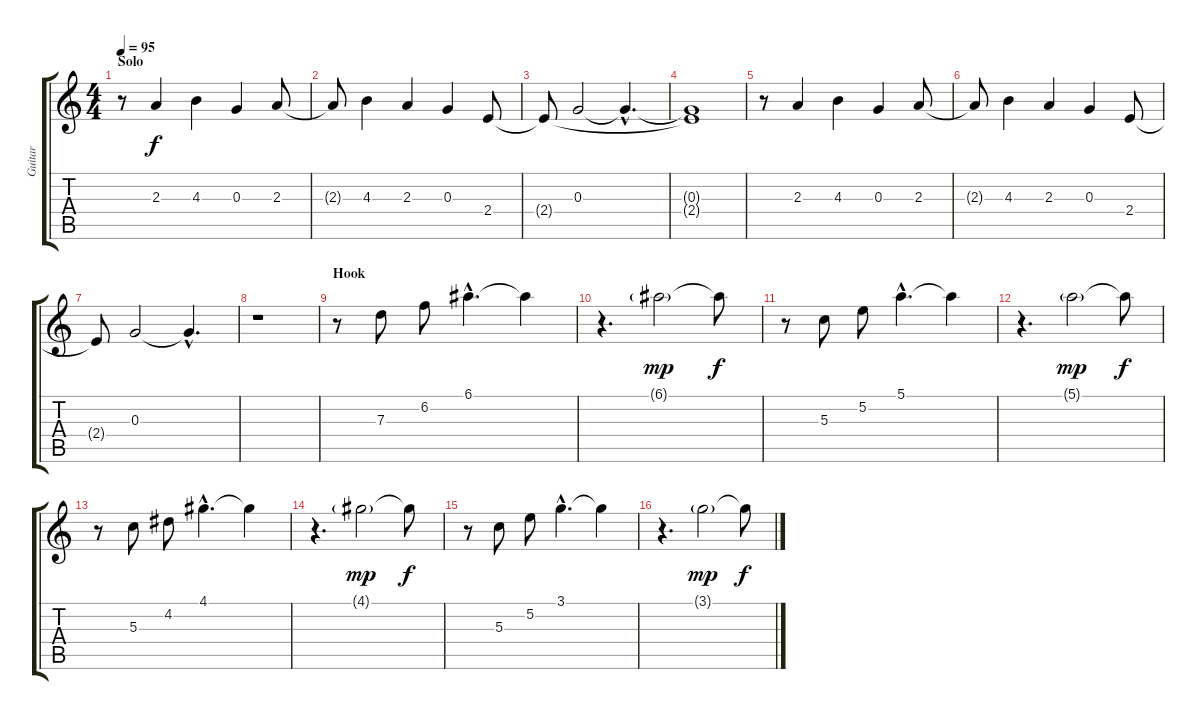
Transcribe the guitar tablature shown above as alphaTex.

\track ("Guitar" "Guitar") {instrument electricguitarjazz}
\staff {score tabs}
\tuning (E4 B3 G3 D3 A2 E2) {hide}
\ts (4 4)
\section ("" "Solo")
\tempo 95
\clef g2
\ks c
r.8{dy f} 2.3.4 4.3.4 0.3.4 2.3.8 |
2.3{t}.8 4.3.4 2.3.4 0.3.4 2.4.8 |
2.4{t}.8 0.3.2 0.3{hac t}.4{d} |
(0.3{t} 2.4{t}).1 |
r.8 2.3.4 4.3.4 0.3.4 2.3.8 |
2.3{t}.8 4.3.4 2.3.4 0.3.4 2.4.8 |
2.4{t}.8 0.3.2 0.3{hac t}.4{d} |
r.1 |
\section ("" "Hook")
r.8{volume 7 instrument koto} 7.3.8 6.2.8 6.1{hac}.4{d} 6.1{t}.4 |
r.4{d} 6.1{g}.2{dy mp} 6.1{t}.8{dy f} |
r.8 5.3.8 5.2.8 5.1{hac}.4{d} 5.1{t}.4 |
r.4{d} 5.1{g}.2{dy mp} 5.1{t}.8{dy f} |
r.8 5.3.8 4.2.8 4.1{hac}.4{d} 4.1{t}.4 |
r.4{d} 4.1{g}.2{dy mp} 4.1{t}.8{dy f} |
r.8 5.3.8 5.2.8 3.1{hac}.4{d} 3.1{t}.4 |
r.4{d} 3.1{g}.2{dy mp} 3.1{t}.8{dy f}
